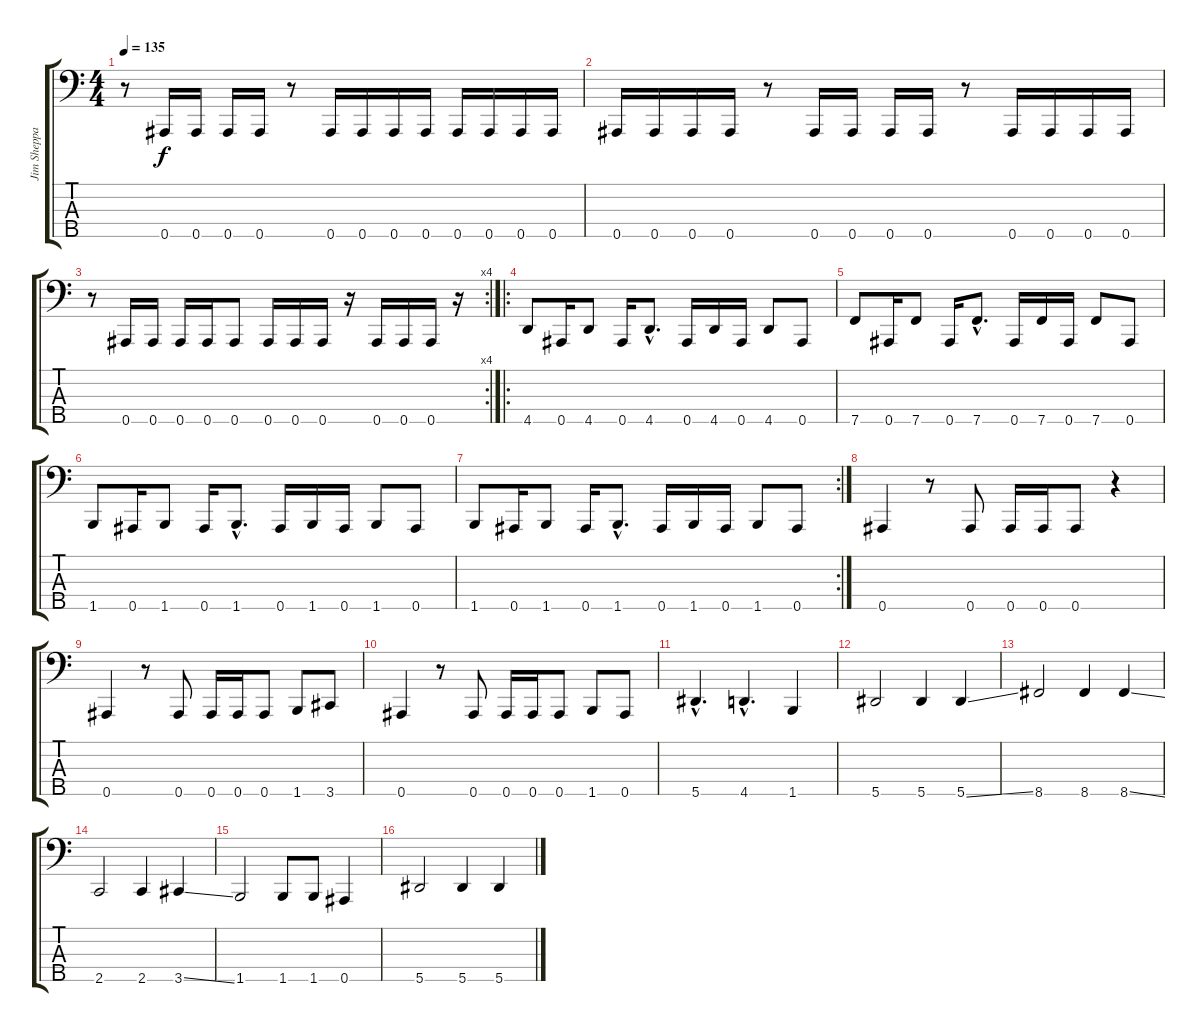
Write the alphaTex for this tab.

\track ("Jim Sheppard" "Jim Sheppa") {instrument electricbasspick}
\staff {score tabs}
\tuning (Gb2 Db2 Ab1 Eb1 Bb0) {hide}
\ts (4 4)
\tempo 135
\clef f4
\ks c
r.8{dy f} 0.5.16 0.5.16 0.5.16 0.5.16 r.8 0.5.16 0.5.16 0.5.16 0.5.16 0.5.16 0.5.16 0.5.16 0.5.16 |
0.5.16 0.5.16 0.5.16 0.5.16 r.8 0.5.16 0.5.16 0.5.16 0.5.16 r.8 0.5.16 0.5.16 0.5.16 0.5.16 |
\rc 4
r.8 0.5.16 0.5.16 0.5.16 0.5.16 0.5.8 0.5.16 0.5.16 0.5.16 r.16 0.5.16 0.5.16 0.5.16 r.16 |
\ro
4.5.8 0.5.16 4.5.8 0.5.16 4.5{hac}.8{d} 0.5.16 4.5.16 0.5.16 4.5.8 0.5.8 |
7.5.8 0.5.16 7.5.8 0.5.16 7.5{hac}.8{d} 0.5.16 7.5.16 0.5.16 7.5.8 0.5.8 |
1.5.8 0.5.16 1.5.8 0.5.16 1.5{hac}.8{d} 0.5.16 1.5.16 0.5.16 1.5.8 0.5.8 |
\rc 2
1.5.8 0.5.16 1.5.8 0.5.16 1.5{hac}.8{d} 0.5.16 1.5.16 0.5.16 1.5.8 0.5.8 |
0.5.4 r.8 0.5.8 0.5.16 0.5.16 0.5.8 r.4 |
0.5.4 r.8 0.5.8 0.5.16 0.5.16 0.5.8 1.5.8 3.5.8 |
0.5.4 r.8 0.5.8 0.5.16 0.5.16 0.5.8 1.5.8 0.5.8 |
5.5{hac}.4{d} 4.5{hac}.4{d} 1.5.4 |
5.5.2 5.5.4 5.5{ss}.4 |
8.5.2 8.5.4 8.5{ss}.4 |
2.5.2 2.5.4 3.5{ss}.4 |
1.5.2 1.5.8 1.5.8 0.5.4 |
5.5.2 5.5.4 5.5{ss}.4
